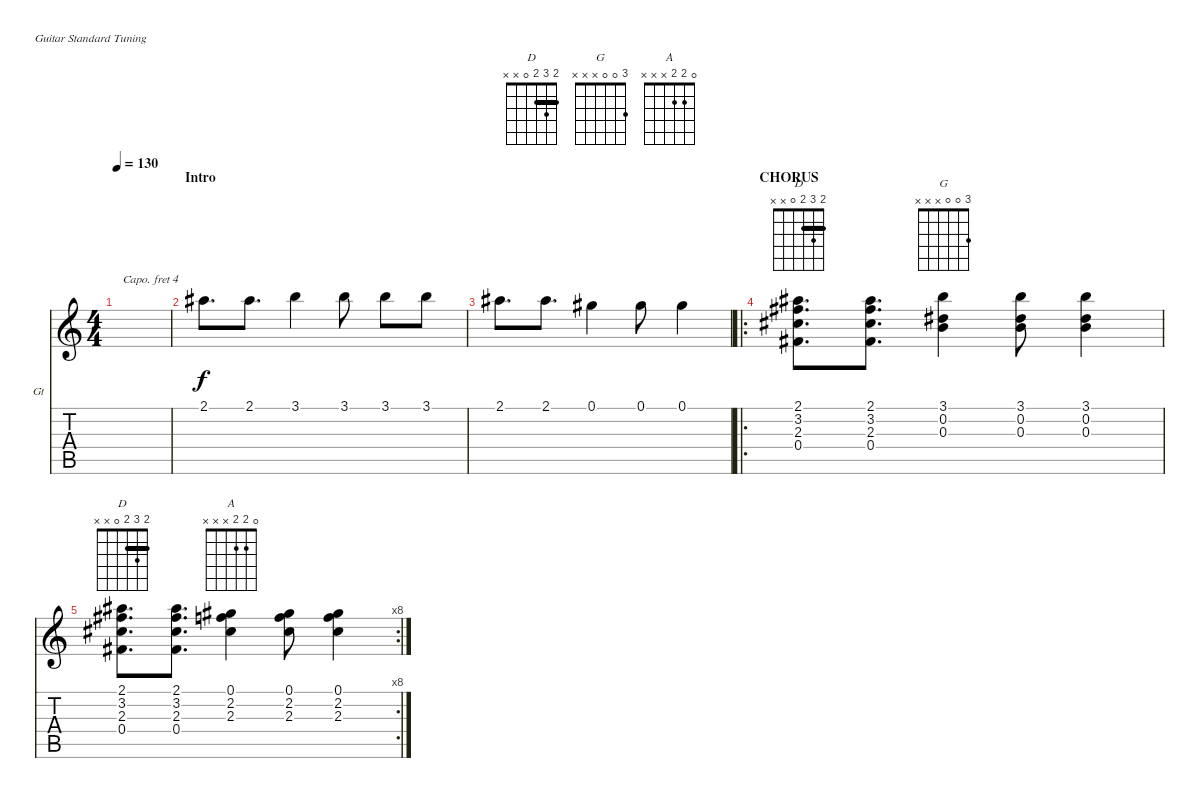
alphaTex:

\defaultSystemsLayout 4
\bracketExtendMode nobrackets
\firstSystemTrackNameOrientation horizontal
\otherSystemsTrackNameOrientation horizontal
\chordDiagramsInScore
\track ("Guitar" "Gt") {instrument acousticguitarsteel}
\staff {score tabs}
\capo 4
\tuning (E4 B3 G3 D3 A2 E2)
\chord ("D" 2 3 2 0 x x) {barre 2}
\chord ("G" 3 0 0 x x x)
\chord ("A" 0 2 2 x x x)
\ts (4 4)
\tempo 130
\clef g2
\ks c
|
\section ("" "Intro")
2.1.8{d} 2.1.8{d} 3.1.4 3.1.8 3.1.8 3.1.8 |
2.1.8{d} 2.1.8{d} 0.1.4 0.1.8 0.1.4 |
\ro
\section ("" "CHORUS")
(2.1 3.2 2.3 0.4).8{d ch "D"} (2.1 3.2 2.3 0.4).8{d} (3.1 0.3 0.2).4{ch "G"} (3.1 0.2 0.3).8 (3.1 0.3 0.2).4 |
\rc 8
(2.1 3.2 2.3 0.4).8{d ch "D"} (2.1 0.4 2.3 3.2).8{d} (0.1 2.2 2.3).4{ch "A"} (0.1 2.2 2.3).8 (0.1 2.2 2.3).4
